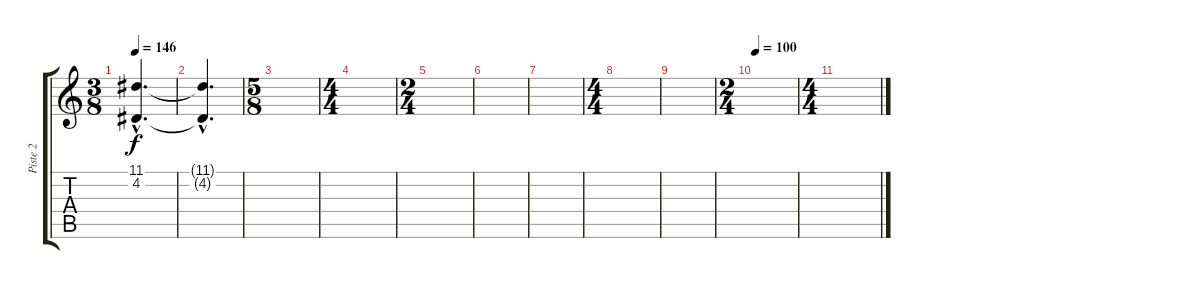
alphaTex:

\track ("Piste 2" "Piste 2") {instrument pad1newage}
\staff {score tabs}
\tuning (E4 B3 G3 E3 B2 E2) {hide}
\ts (3 8)
\tempo 146
\clef g2
\ks c
(11.1{hac t} 4.2{hac t}).4{d dy f} |
(11.1{hac t} 4.2{hac t}).4{d} |
\ts (5 8)
|
\ts (4 4)
|
\ts (2 4)
|
|
|
\ts (4 4)
|
|
\ts (2 4)
\tempo 100
|
\ts (4 4)
